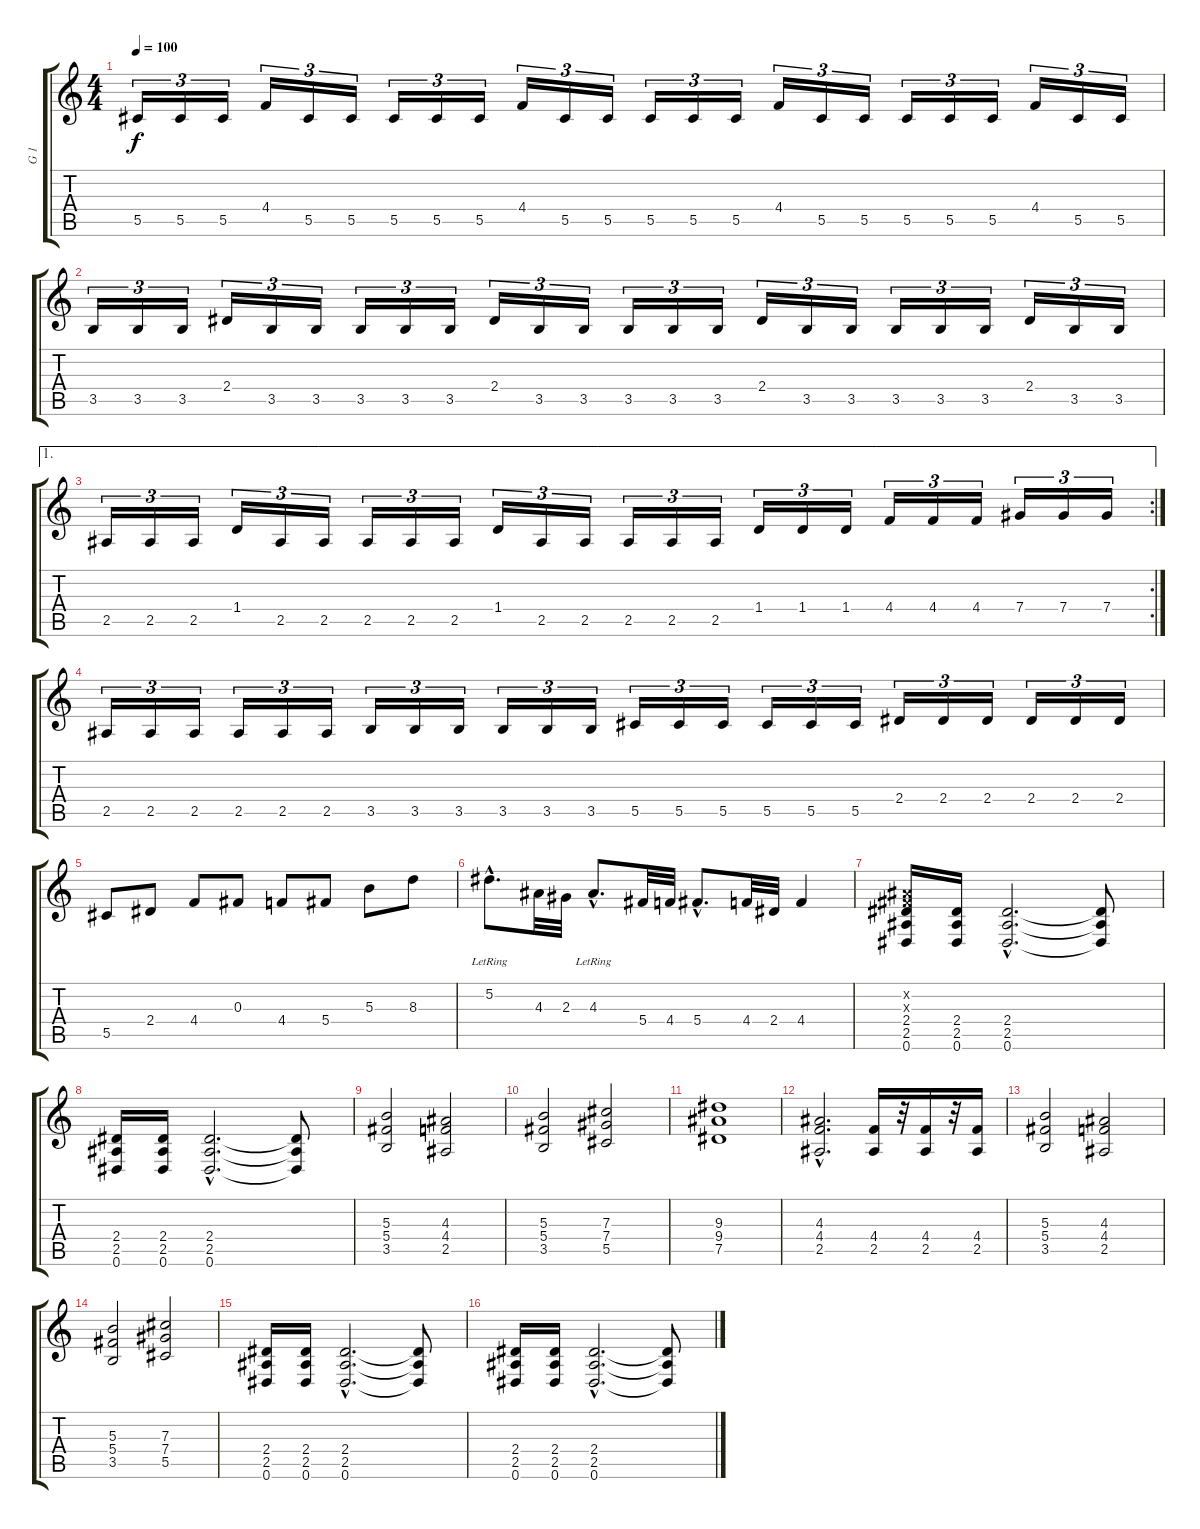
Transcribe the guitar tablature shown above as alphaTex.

\track ("G 1" "G 1") {instrument overdrivenguitar}
\staff {score tabs}
\tuning (Eb4 Bb3 Gb3 Db3 Ab2 Eb2) {hide}
\ts (4 4)
\tempo 100
\clef g2
\ks c
5.5.16{tu (3 2) dy f} 5.5.16{tu (3 2)} 5.5.16{tu (3 2)} 4.4.16{tu (3 2)} 5.5.16{tu (3 2)} 5.5.16{tu (3 2)} 5.5.16{tu (3 2)} 5.5.16{tu (3 2)} 5.5.16{tu (3 2)} 4.4.16{tu (3 2)} 5.5.16{tu (3 2)} 5.5.16{tu (3 2)} 5.5.16{tu (3 2)} 5.5.16{tu (3 2)} 5.5.16{tu (3 2)} 4.4.16{tu (3 2)} 5.5.16{tu (3 2)} 5.5.16{tu (3 2)} 5.5.16{tu (3 2)} 5.5.16{tu (3 2)} 5.5.16{tu (3 2)} 4.4.16{tu (3 2)} 5.5.16{tu (3 2)} 5.5.16{tu (3 2)} |
3.5.16{tu (3 2)} 3.5.16{tu (3 2)} 3.5.16{tu (3 2)} 2.4.16{tu (3 2)} 3.5.16{tu (3 2)} 3.5.16{tu (3 2)} 3.5.16{tu (3 2)} 3.5.16{tu (3 2)} 3.5.16{tu (3 2)} 2.4.16{tu (3 2)} 3.5.16{tu (3 2)} 3.5.16{tu (3 2)} 3.5.16{tu (3 2)} 3.5.16{tu (3 2)} 3.5.16{tu (3 2)} 2.4.16{tu (3 2)} 3.5.16{tu (3 2)} 3.5.16{tu (3 2)} 3.5.16{tu (3 2)} 3.5.16{tu (3 2)} 3.5.16{tu (3 2)} 2.4.16{tu (3 2)} 3.5.16{tu (3 2)} 3.5.16{tu (3 2)} |
\ae 1
\rc 2
2.5.16{tu (3 2)} 2.5.16{tu (3 2)} 2.5.16{tu (3 2)} 1.4.16{tu (3 2)} 2.5.16{tu (3 2)} 2.5.16{tu (3 2)} 2.5.16{tu (3 2)} 2.5.16{tu (3 2)} 2.5.16{tu (3 2)} 1.4.16{tu (3 2)} 2.5.16{tu (3 2)} 2.5.16{tu (3 2)} 2.5.16{tu (3 2)} 2.5.16{tu (3 2)} 2.5.16{tu (3 2)} 1.4.16{tu (3 2)} 1.4.16{tu (3 2)} 1.4.16{tu (3 2)} 4.4.16{tu (3 2)} 4.4.16{tu (3 2)} 4.4.16{tu (3 2)} 7.4.16{tu (3 2)} 7.4.16{tu (3 2)} 7.4.16{tu (3 2)} |
2.5.16{tu (3 2)} 2.5.16{tu (3 2)} 2.5.16{tu (3 2)} 2.5.16{tu (3 2)} 2.5.16{tu (3 2)} 2.5.16{tu (3 2)} 3.5.16{tu (3 2)} 3.5.16{tu (3 2)} 3.5.16{tu (3 2)} 3.5.16{tu (3 2)} 3.5.16{tu (3 2)} 3.5.16{tu (3 2)} 5.5.16{tu (3 2)} 5.5.16{tu (3 2)} 5.5.16{tu (3 2)} 5.5.16{tu (3 2)} 5.5.16{tu (3 2)} 5.5.16{tu (3 2)} 2.4.16{tu (3 2)} 2.4.16{tu (3 2)} 2.4.16{tu (3 2)} 2.4.16{tu (3 2)} 2.4.16{tu (3 2)} 2.4.16{tu (3 2)} |
5.5.8 2.4.8 4.4.8 0.3.8 4.4.8 5.4.8 5.3.8 8.3.8 |
5.2{hac lr}.8{d} 4.3.32 2.3.32 4.3{hac lr}.8{d} 5.4.32 4.4.32 5.4{hac}.8{d} 4.4.32 2.4.32 4.4.4 |
(0.2{x} 0.3{x} 2.4 2.5 0.6).16 (2.4 2.5 0.6).16 (2.4{hac} 2.5{hac} 0.6{hac}).2{d} (2.4{t} 2.5{t} 0.6{t}).8 |
(2.4 2.5 0.6).16 (2.4 2.5 0.6).16 (2.4{hac} 2.5{hac} 0.6{hac}).2{d} (2.4{t} 2.5{t} 0.6{t}).8 |
(5.3 5.4 3.5).2 (4.3 4.4 2.5).2 |
(5.3 5.4 3.5).2 (7.3 7.4 5.5).2 |
(9.3 9.4 7.5).1 |
(4.3{hac} 4.4{hac} 2.5{hac}).2{d} (4.4 2.5).16 r.32 (4.4 2.5).16 r.32 (4.4 2.5).16 |
(5.3 5.4 3.5).2 (4.3 4.4 2.5).2 |
(5.3 5.4 3.5).2 (7.3 7.4 5.5).2 |
(2.4 2.5 0.6).16 (2.4 2.5 0.6).16 (2.4{hac} 2.5{hac} 0.6{hac}).2{d} (2.4{t} 2.5{t} 0.6{t}).8 |
(2.4 2.5 0.6).16 (2.4 2.5 0.6).16 (2.4{hac} 2.5{hac} 0.6{hac}).2{d} (2.4{t} 2.5{t} 0.6{t}).8
